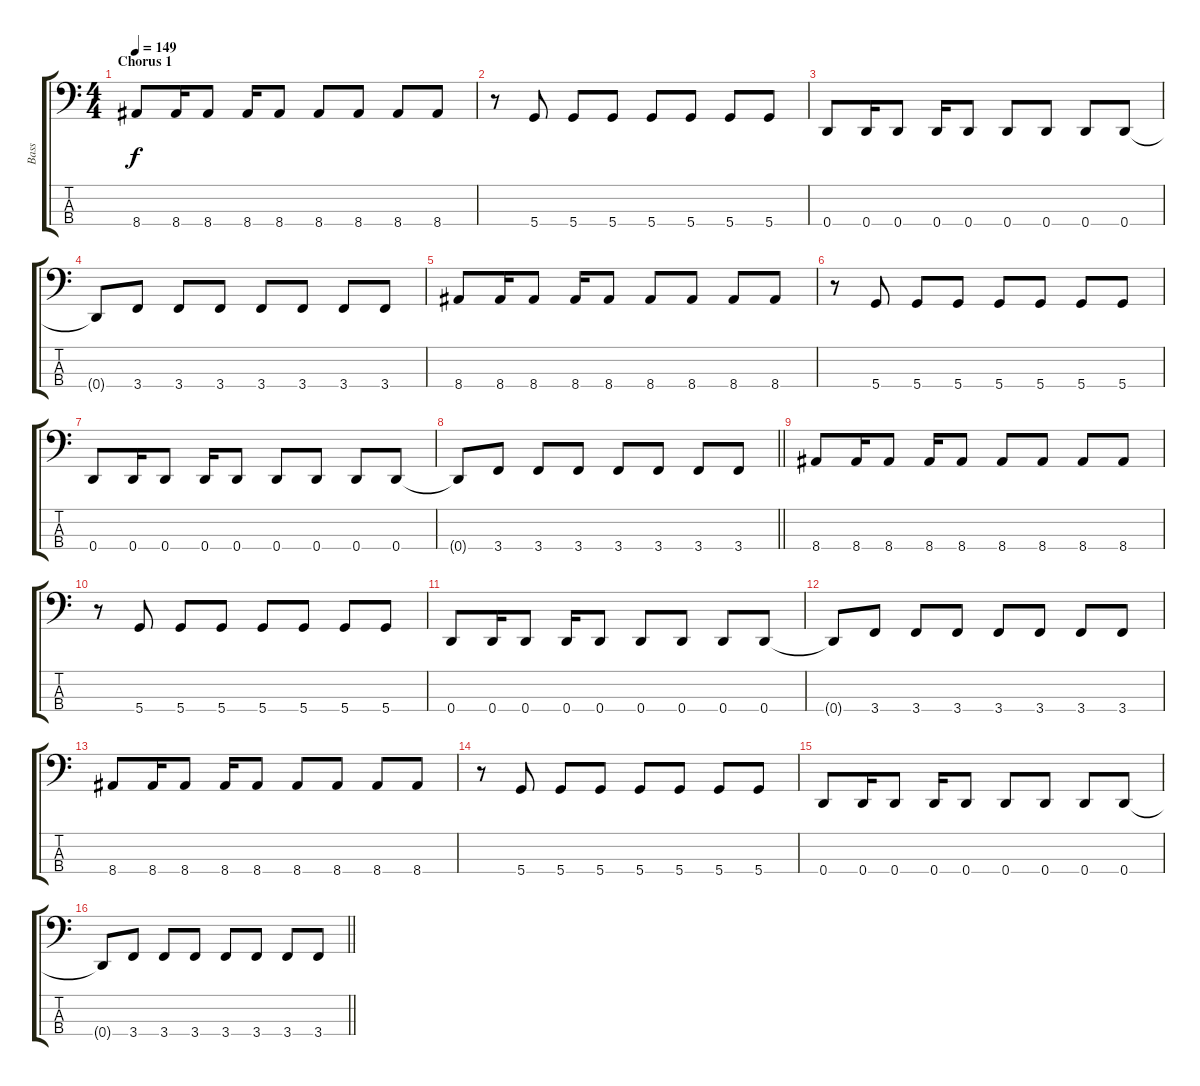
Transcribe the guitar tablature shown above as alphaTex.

\track ("Bass" "Bass") {instrument electricbassfinger}
\staff {score tabs}
\tuning (G2 D2 A1 D1) {hide}
\ts (4 4)
\section ("" "Chorus 1")
\tempo 149
\clef f4
\ks c
8.4.8{dy f} 8.4.16 8.4.8 8.4.16 8.4.8 8.4.8 8.4.8 8.4.8 8.4.8 |
r.8 5.4.8 5.4.8 5.4.8 5.4.8 5.4.8 5.4.8 5.4.8 |
0.4.8 0.4.16 0.4.8 0.4.16 0.4.8 0.4.8 0.4.8 0.4.8 0.4.8 |
0.4{t}.8 3.4.8 3.4.8 3.4.8 3.4.8 3.4.8 3.4.8 3.4.8 |
8.4.8 8.4.16 8.4.8 8.4.16 8.4.8 8.4.8 8.4.8 8.4.8 8.4.8 |
r.8 5.4.8 5.4.8 5.4.8 5.4.8 5.4.8 5.4.8 5.4.8 |
0.4.8 0.4.16 0.4.8 0.4.16 0.4.8 0.4.8 0.4.8 0.4.8 0.4.8 |
\barLineRight lightlight
0.4{t}.8 3.4.8 3.4.8 3.4.8 3.4.8 3.4.8 3.4.8 3.4.8 |
8.4.8 8.4.16 8.4.8 8.4.16 8.4.8 8.4.8 8.4.8 8.4.8 8.4.8 |
r.8 5.4.8 5.4.8 5.4.8 5.4.8 5.4.8 5.4.8 5.4.8 |
0.4.8 0.4.16 0.4.8 0.4.16 0.4.8 0.4.8 0.4.8 0.4.8 0.4.8 |
0.4{t}.8 3.4.8 3.4.8 3.4.8 3.4.8 3.4.8 3.4.8 3.4.8 |
8.4.8 8.4.16 8.4.8 8.4.16 8.4.8 8.4.8 8.4.8 8.4.8 8.4.8 |
r.8 5.4.8 5.4.8 5.4.8 5.4.8 5.4.8 5.4.8 5.4.8 |
0.4.8 0.4.16 0.4.8 0.4.16 0.4.8 0.4.8 0.4.8 0.4.8 0.4.8 |
\barLineRight lightlight
0.4{t}.8 3.4.8 3.4.8 3.4.8 3.4.8 3.4.8 3.4.8 3.4.8
